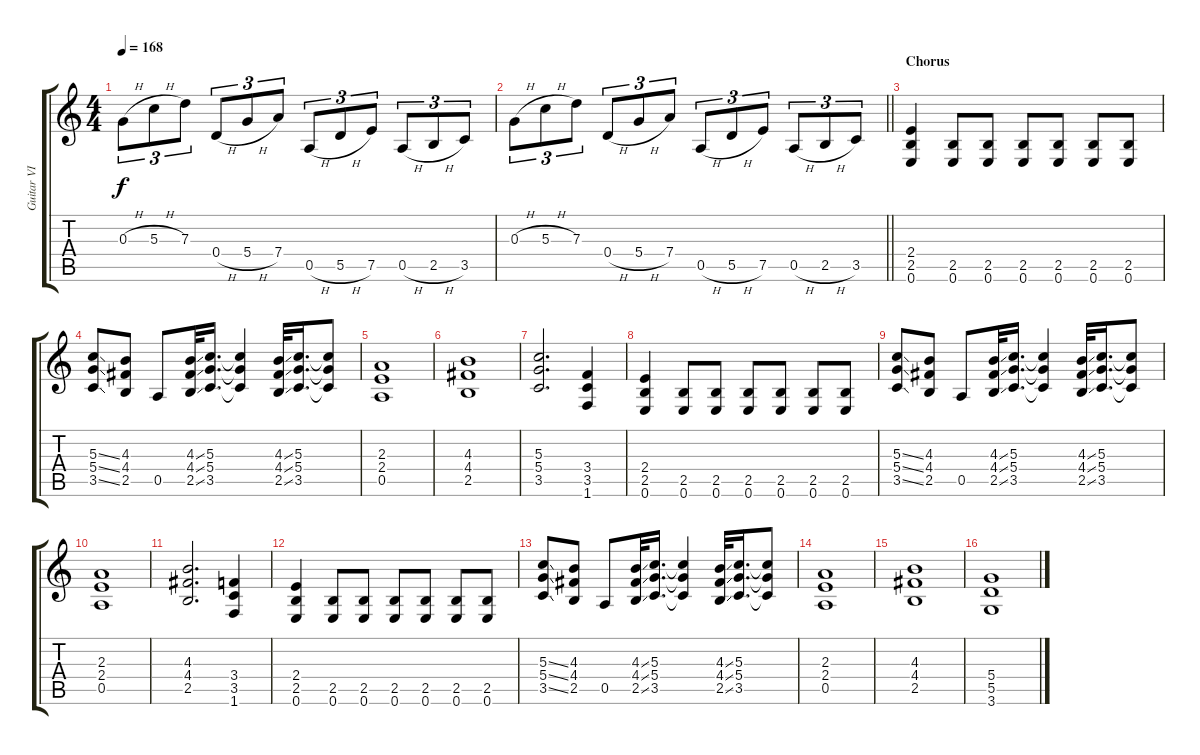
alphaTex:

\track ("Guitar VI Distortion" "Guitar VI ") {instrument distortionguitar}
\staff {score tabs}
\tuning (E4 B3 G3 D3 A2 E2) {hide}
\ts (4 4)
\tempo 168
\clef g2
\ks c
0.3{h}.8{tu (3 2) dy f} 5.3{h}.8{tu (3 2)} 7.3.8{tu (3 2)} 0.4{h}.8{tu (3 2)} 5.4{h}.8{tu (3 2)} 7.4.8{tu (3 2)} 0.5{h}.8{tu (3 2)} 5.5{h}.8{tu (3 2)} 7.5.8{tu (3 2)} 0.5{h}.8{tu (3 2)} 2.5{h}.8{tu (3 2)} 3.5.8{tu (3 2)} |
\barLineRight lightlight
0.3{h}.8{tu (3 2)} 5.3{h}.8{tu (3 2)} 7.3.8{tu (3 2)} 0.4{h}.8{tu (3 2)} 5.4{h}.8{tu (3 2)} 7.4.8{tu (3 2)} 0.5{h}.8{tu (3 2)} 5.5{h}.8{tu (3 2)} 7.5.8{tu (3 2)} 0.5{h}.8{tu (3 2)} 2.5{h}.8{tu (3 2)} 3.5.8{tu (3 2)} |
\section ("" "Chorus")
(2.4 2.5 0.6).4 (2.5 0.6).8 (2.5 0.6).8 (2.5 0.6).8 (2.5 0.6).8 (2.5 0.6).8 (2.5 0.6).8 |
(5.3{ss} 5.4{ss} 3.5{ss}).8 (4.3 4.4 2.5).8 0.5.8 (4.3{ss} 4.4{ss} 2.5{ss}).32 (5.3 5.4 3.5).16{d} (5.3{t} 5.4{t} 3.5{t}).4 (4.3{ss} 4.4{ss} 2.5{ss}).32 (5.3 5.4 3.5).16{d} (5.3{t} 5.4{t} 3.5{t}).8 |
(2.3 2.4 0.5).1 |
(4.3 4.4 2.5).1 |
(5.3 5.4 3.5).2{d} (3.4 3.5 1.6).4 |
(2.4 2.5 0.6).4 (2.5 0.6).8 (2.5 0.6).8 (2.5 0.6).8 (2.5 0.6).8 (2.5 0.6).8 (2.5 0.6).8 |
(5.3{ss} 5.4{ss} 3.5{ss}).8 (4.3 4.4 2.5).8 0.5.8 (4.3{ss} 4.4{ss} 2.5{ss}).32 (5.3 5.4 3.5).16{d} (5.3{t} 5.4{t} 3.5{t}).4 (4.3{ss} 4.4{ss} 2.5{ss}).32 (5.3 5.4 3.5).16{d} (5.3{t} 5.4{t} 3.5{t}).8 |
(2.3 2.4 0.5).1 |
(4.3 4.4 2.5).2{d} (3.4 3.5 1.6).4 |
(2.4 2.5 0.6).4 (2.5 0.6).8 (2.5 0.6).8 (2.5 0.6).8 (2.5 0.6).8 (2.5 0.6).8 (2.5 0.6).8 |
(5.3{ss} 5.4{ss} 3.5{ss}).8 (4.3 4.4 2.5).8 0.5.8 (4.3{ss} 4.4{ss} 2.5{ss}).32 (5.3 5.4 3.5).16{d} (5.3{t} 5.4{t} 3.5{t}).4 (4.3{ss} 4.4{ss} 2.5{ss}).32 (5.3 5.4 3.5).16{d} (5.3{t} 5.4{t} 3.5{t}).8 |
(2.3 2.4 0.5).1 |
(4.3 4.4 2.5).1 |
(5.4 5.5 3.6).1
